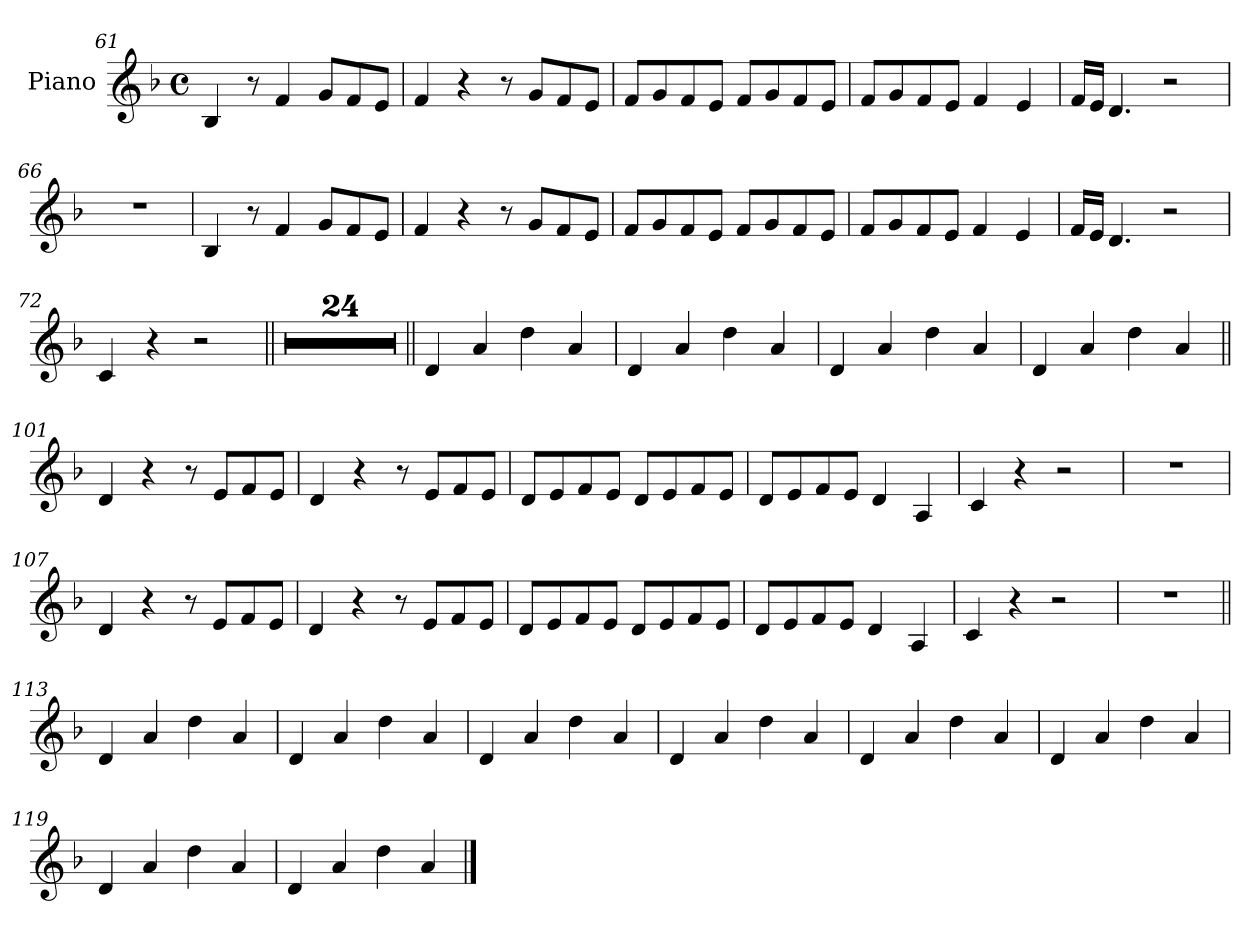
**kern
*part1
*staff1
*I"Piano
*I'Pno.
*clefG2
*k[b-]
*M4/4
*met(c)
=61
4B-
8r
4f
8gL
8f
8eJ
=62
4f
4r
8r
8gL
8f
8eJ
=63
8fL
8g
8f
8eJ
8fL
8g
8f
8eJ
=64
8fL
8g
8f
8eJ
4f
4e
=65
16fLL
16eJJ
4.d
2r
=66
1r
=67
4B-
8r
4f
8gL
8f
8eJ
=68
4f
4r
8r
8gL
8f
8eJ
=69
8fL
8g
8f
8eJ
8fL
8g
8f
8eJ
=70
8fL
8g
8f
8eJ
4f
4e
=71
16fLL
16eJJ
4.d
2r
=72
4c
4r
2r
=73||
1r
=74
1r
=75
1r
=76
1r
=77
1r
=78
1r
=79
1r
=80
1r
=81
1r
=82
1r
=83
1r
=84
1r
=85
1r
=86
1r
=87
1r
=88
1r
=89
1r
=90
1r
=91
1r
=92
1r
=93
1r
=94
1r
=95
1r
=96
1r
=97||
4d
4a
4dd
4a
=98
4d
4a
4dd
4a
=99
4d
4a
4dd
4a
=100
4d
4a
4dd
4a
=101||
4d
4r
8r
8eL
8f
8eJ
=102
4d
4r
8r
8eL
8f
8eJ
=103
8dL
8e
8f
8eJ
8dL
8e
8f
8eJ
=104
8dL
8e
8f
8eJ
4d
4A
=105
4c
4r
2r
=106
1r
=107
4d
4r
8r
8eL
8f
8eJ
=108
4d
4r
8r
8eL
8f
8eJ
=109
8dL
8e
8f
8eJ
8dL
8e
8f
8eJ
=110
8dL
8e
8f
8eJ
4d
4A
=111
4c
4r
2r
=112
1r
=113||
4d
4a
4dd
4a
=114
4d
4a
4dd
4a
=115
4d
4a
4dd
4a
=116
4d
4a
4dd
4a
=117
4d
4a
4dd
4a
=118
4d
4a
4dd
4a
=119
4d
4a
4dd
4a
=120
4d
4a
4dd
4a
==
*-
